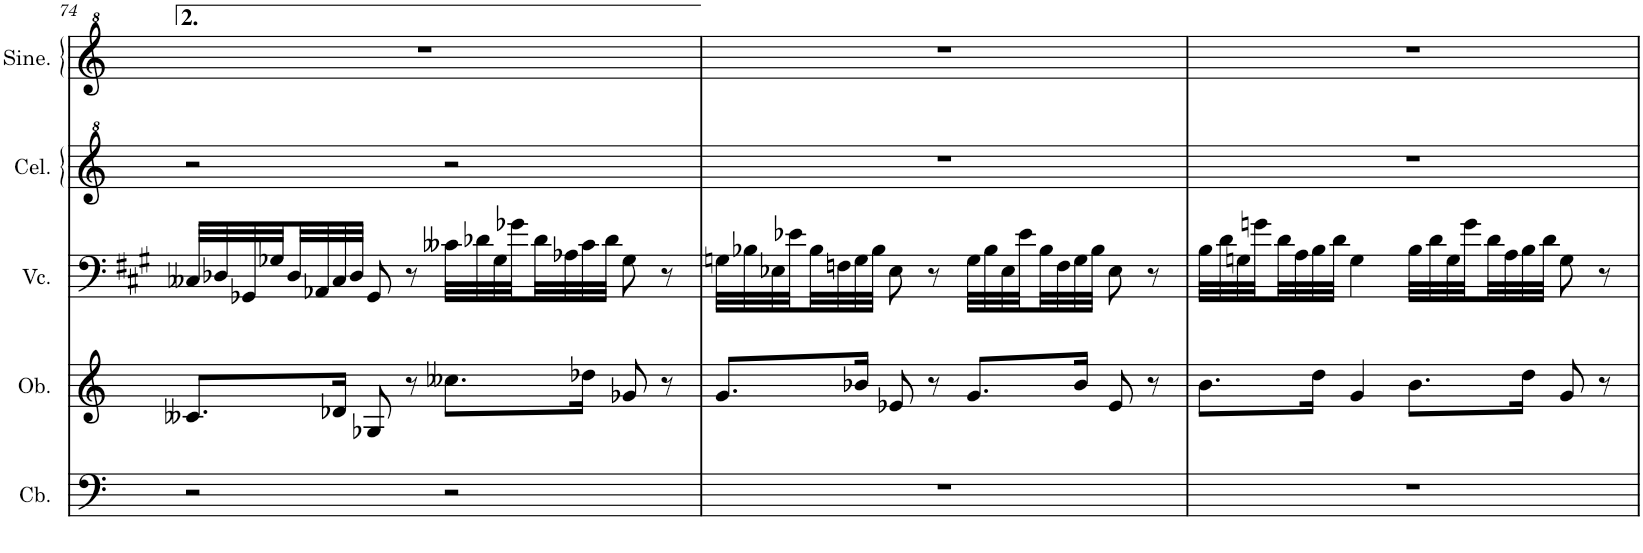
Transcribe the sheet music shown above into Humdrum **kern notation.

**kern	**kern	**kern	**kern	**kern
*part5	*part4	*part3	*part2	*part1
*staff5	*staff4	*staff3	*staff2	*staff1
*I"Contrabass	*I"Oboe	*I"Violoncello	*I"Celesta	*I"Sine Synthesiser
*I'Cb.	*I'Ob.	*I'Vc.	*I'Cel.	*I'Sine.
!!LO:PB:g=z
*clefF4	*clefG2	*clefF4	*clefG^2	*clefG^2
*Trd7c12	*	*	*Trd-7c-12	*
*k[]	*k[]	*k[f#c#g#]	*k[]	*k[]
*M4/4	*M4/4	*M4/4	*M4/4	*M4/4
=74	=74	=74	=74	=74
2r	8.c--X/L	32C--X/LLL	2r	1r
.	.	32D-X/	.	.
.	.	32GG-X/	.	.
.	.	32G-X/	.	.
.	.	32D-/	.	.
.	.	32AA-X/	.	.
.	16d-X/Jk	32C--/	.	.
.	.	32D-/JJJ	.	.
.	8G-X/	8GG-/	.	.
.	8r	8r	.	.
2r	8.cc--X\L	32c--X\LLL	2r	.
.	.	32d-X\	.	.
.	.	32G-\	.	.
.	.	32g-X\	.	.
.	.	32d-\	.	.
.	.	32A-X\	.	.
.	16dd-X\Jk	32c--\	.	.
.	.	32d-\JJJ	.	.
.	8g-X/	8G-\	.	.
.	8r	8r	.	.
=75	=75	=75	=75	=75
1r	8.g/L	32Gn\LLL	1r	1r
.	.	32B-X\	.	.
.	.	32E-X\	.	.
.	.	32e-X\	.	.
.	.	32B-\	.	.
.	.	32Fn\	.	.
.	16b-X/Jk	32G\	.	.
.	.	32B-\JJJ	.	.
.	8e-X/	8E-\	.	.
.	8r	8r	.	.
.	8.g/L	32G\LLL	.	.
.	.	32B-\	.	.
.	.	32E-\	.	.
.	.	32e-\	.	.
.	.	32B-\	.	.
.	.	32F\	.	.
.	16b-/Jk	32G\	.	.
.	.	32B-\JJJ	.	.
.	8e-/	8E-\	.	.
.	8r	8r	.	.
=76	=76	=76	=76	=76
1r	8.b\L	32B\LLL	1r	1r
.	.	32d\	.	.
.	.	32Gn\	.	.
.	.	32gn\	.	.
.	.	32d\	.	.
.	.	32A\	.	.
.	16dd\Jk	32B\	.	.
.	.	32d\JJJ	.	.
.	4g/	4G\	.	.
.	8.b\L	32B\LLL	.	.
.	.	32d\	.	.
.	.	32G\	.	.
.	.	32g\	.	.
.	.	32d\	.	.
.	.	32A\	.	.
.	16dd\Jk	32B\	.	.
.	.	32d\JJJ	.	.
.	8g/	8G\	.	.
.	8r	8r	.	.
=	=	=	=	=
*-	*-	*-	*-	*-
